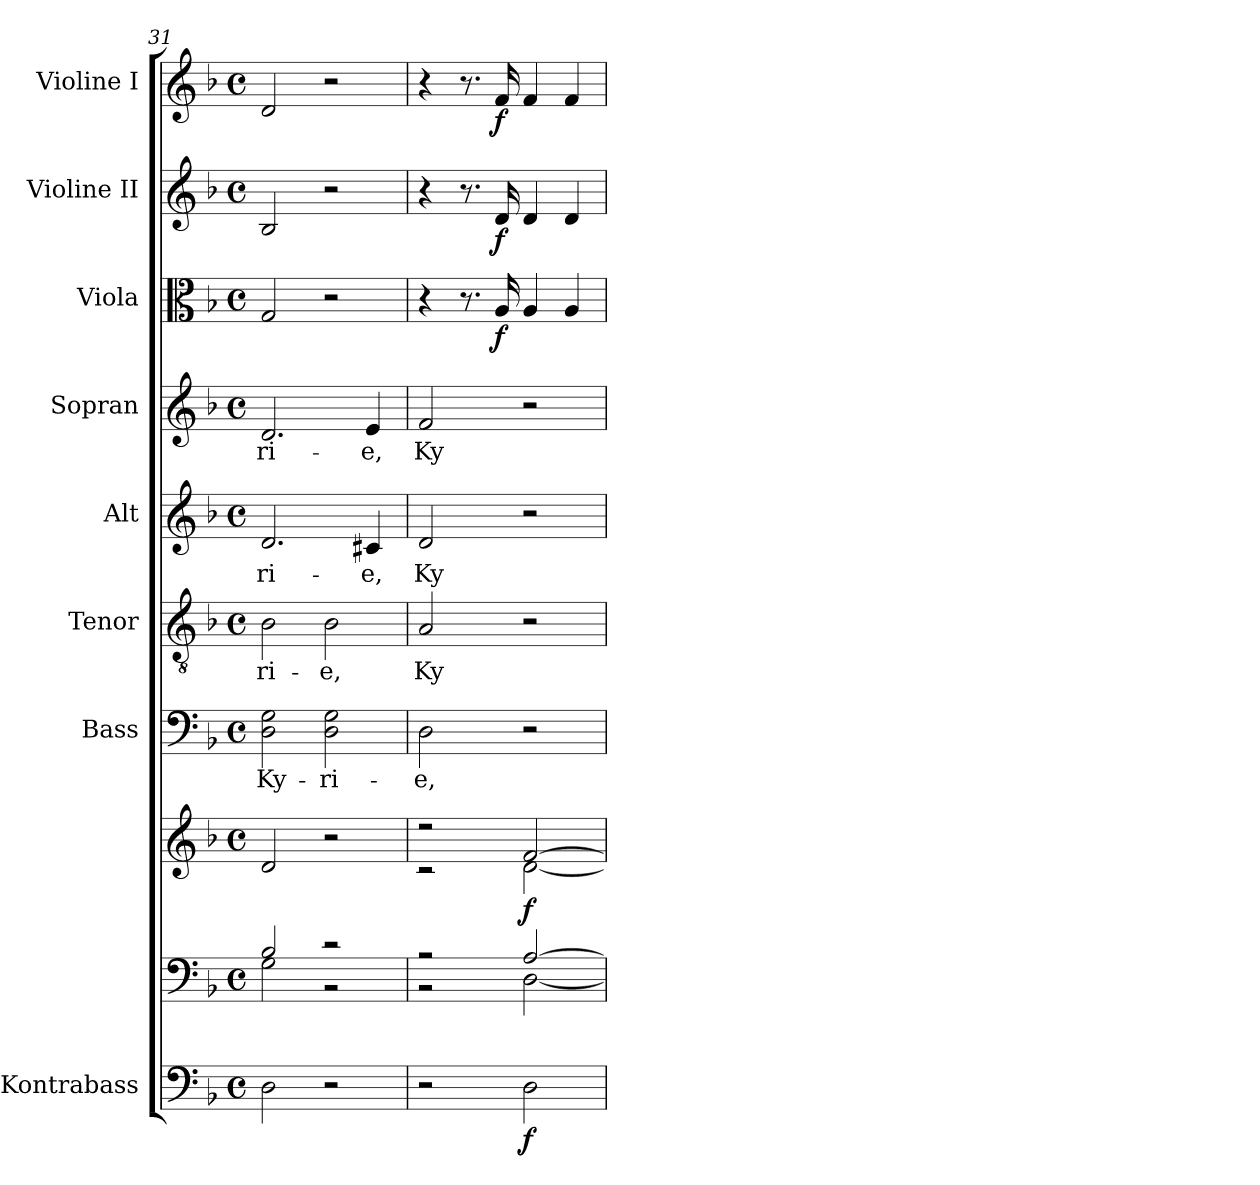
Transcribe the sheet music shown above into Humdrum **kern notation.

**kern	**dynam	**kern	**kern	**dynam	**kern	**text	**kern	**text	**kern	**text	**kern	**text	**kern	**dynam	**kern	**dynam	**kern	**dynam
*part9	*part9	*part8	*part8	*part8	*part7	*part7	*part6	*part6	*part5	*part5	*part4	*part4	*part3	*part3	*part2	*part2	*part1	*part1
*staff10	*staff10	*staff9	*staff8	*staff8/9	*staff7	*staff7	*staff6	*staff6	*staff5	*staff5	*staff4	*staff4	*staff3	*staff3	*staff2	*staff2	*staff1	*staff1
*I"Kontrabass	*	*	*	*	*I"Bass	*	*I"Tenor	*	*I"Alt	*	*I"Sopran	*	*I"Viola	*	*I"Violine II	*	*I"Violine I	*
*I'Kb.	*	*	*	*	*I'B.	*	*I'T.	*	*I'A.	*	*I'S.	*	*I'Vla.	*	*I'Vl. II	*	*I'Vl. I	*
*clefF4	*	*clefF4	*clefG2	*	*clefF4	*	*clefGv2	*	*clefG2	*	*clefG2	*	*clefC3	*	*clefG2	*	*clefG2	*
*ITrd7c12	*	*	*	*	*	*	*	*	*	*	*	*	*	*	*	*	*	*
*k[b-]	*	*k[b-]	*k[b-]	*	*k[b-]	*	*k[b-]	*	*k[b-]	*	*k[b-]	*	*k[b-]	*	*k[b-]	*	*k[b-]	*
*F:	*	*F:	*F:	*	*F:	*	*F:	*	*F:	*	*F:	*	*F:	*	*F:	*	*F:	*
*M4/4	*	*M4/4	*M4/4	*	*M4/4	*	*M4/4	*	*M4/4	*	*M4/4	*	*M4/4	*	*M4/4	*	*M4/4	*
*met(c)	*	*met(c)	*met(c)	*	*met(c)	*	*met(c)	*	*met(c)	*	*met(c)	*	*met(c)	*	*met(c)	*	*met(c)	*
=31	=31	=31	=31	=31	=31	=31	=31	=31	=31	=31	=31	=31	=31	=31	=31	=31	=31	=31
*	*	*^	*	*	*	*	*	*	*	*	*	*	*	*	*	*	*	*
!	!	!	!	!	!	!	!LO:LY:b	!	!LO:LY:b	!	!LO:LY:b	!	!LO:LY:b	!	!	!	!	!	!
2DD\	.	2B-/	2G\	2d/	.	2D\ 2G\	Ky-	2B-\	-ri-	2.d/	-ri-	2.d/	-ri-	2G/	.	2B-/	.	2d/	.
!	!	!	!	!	!	!	!LO:LY:b	!	!LO:LY:b	!	!	!	!	!	!	!	!	!	!
2r	.	2r	2r	2r	.	2D\ 2G\	-ri-	2B-\	-e,	.	.	.	.	2r	.	2r	.	2r	.
!	!	!	!	!	!	!	!	!	!	!	!LO:LY:b	!	!LO:LY:b	!	!	!	!	!	!
.	.	.	.	.	.	.	.	.	.	4c#X/	-e,	4e/	-e,	.	.	.	.	.	.
=32	=32	=32	=32	=32	=32	=32	=32	=32	=32	=32	=32	=32	=32	=32	=32	=32	=32	=32	=32
*	*	*	*	*^	*	*	*	*	*	*	*	*	*	*	*	*	*	*	*
!	!	!	!	!	!	!	!	!LO:LY:b	!	!LO:LY:b	!	!LO:LY:b	!	!LO:LY:b	!	!	!	!	!	!
2r	.	2r	2r	2r	2r	.	2D\	-e,	2A/	Ky-	2d/	Ky-	2f/	Ky-	4r	.	4r	.	4r	.
.	.	.	.	.	.	.	.	.	.	.	.	.	.	.	8.r	.	8.r	.	8.r	.
!	!	!	!	!	!	!	!	!	!	!	!	!	!	!	!	!LO:DY:b	!	!LO:DY:b	!	!LO:DY:b
.	.	.	.	.	.	.	.	.	.	.	.	.	.	.	16A/	f	16d/	f	16f/	f
!	!LO:DY:b	!	!	!	!	!LO:DY:b	!	!	!	!	!	!	!	!	!	!	!	!	!	!
2DD\	f	[>2A/	[<2D\	[>2f/	[<2d\	f	2r	.	2r	.	2r	.	2r	.	4A/	.	4d/	.	4f/	.
.	.	.	.	.	.	.	.	.	.	.	.	.	.	.	4A/	.	4d/	.	4f/	.
*	*	*v	*v	*	*	*	*	*	*	*	*	*	*	*	*	*	*	*	*	*
*	*	*	*v	*v	*	*	*	*	*	*	*	*	*	*	*	*	*	*	*
=	=	=	=	=	=	=	=	=	=	=	=	=	=	=	=	=	=	=
*-	*-	*-	*-	*-	*-	*-	*-	*-	*-	*-	*-	*-	*-	*-	*-	*-	*-	*-
